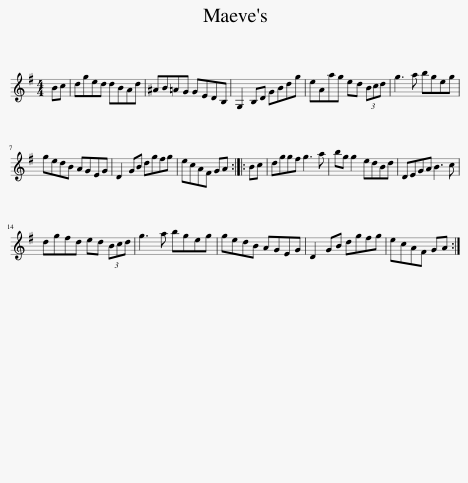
X:1
L:1/8
M:4/4
I:linebreak $
K:G
V:1 treble
V:1
 Bc | dged dBAd | ^AB=AG GEDB, | G,2 B,D GBdg | eAag ed (3Bcd | %5
 g3 a bgeg |$ gedB AGEG | D2 GB dgfg | ecAF GA :: Bc | %10
 dggf g3 a | bg g2 edBd | DEGA B3 c |$ dgfd ed (3Bcd | g3 a bgeg | %15
 gedB AGEG | D2 GB dgfg | ecAF GA :| %18
